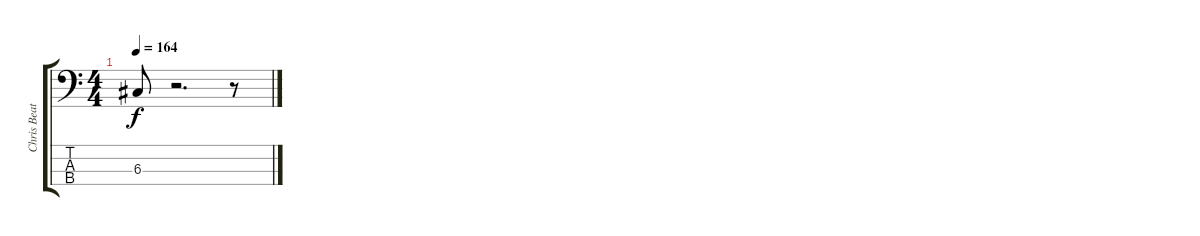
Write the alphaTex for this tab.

\track ("Chris Beattie (Bass)" "Chris Beat") {instrument electricbasspick}
\staff {score tabs}
\tuning (F2 C2 G1 C1) {hide}
\ts (4 4)
\tempo 164
\clef f4
\ks c
6.3.8{dy f} r.2{d} r.8
